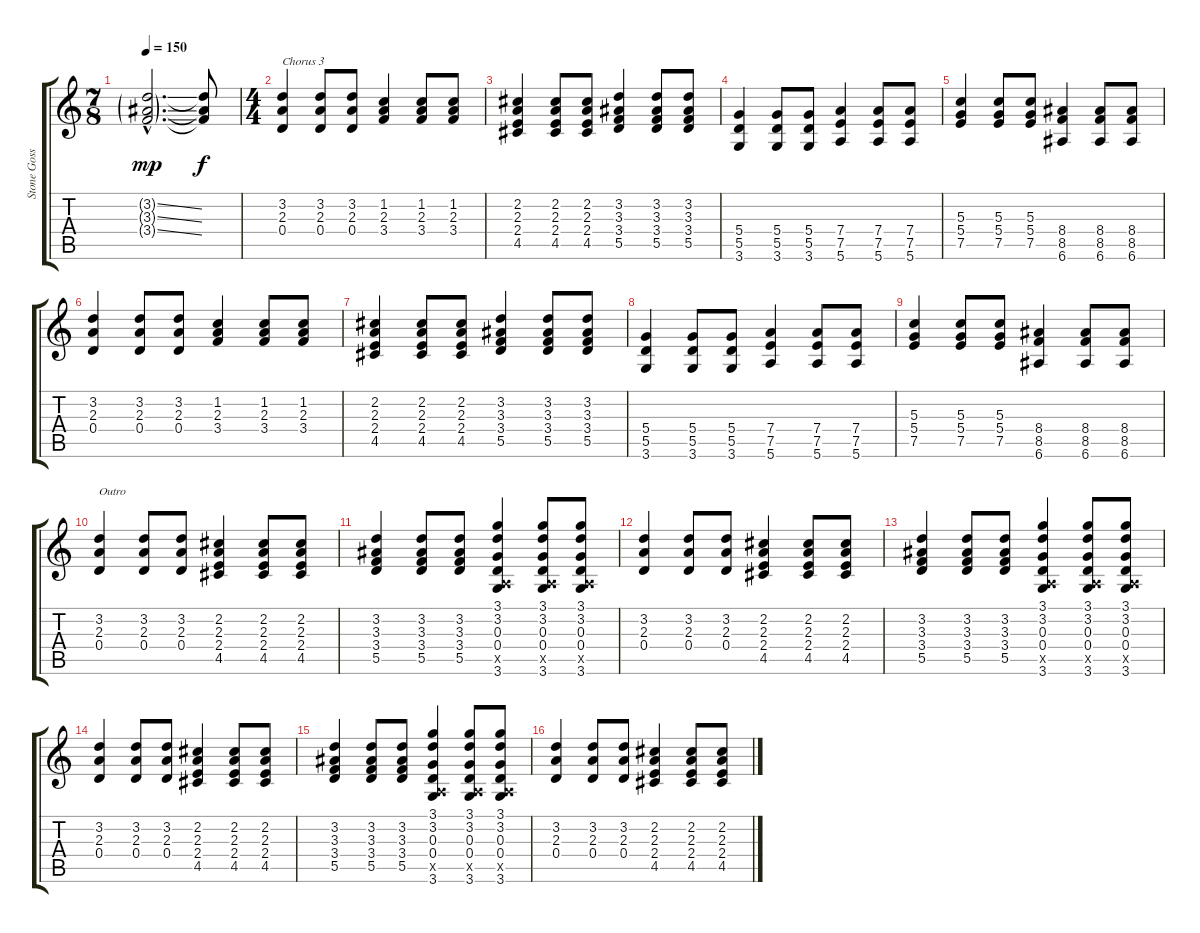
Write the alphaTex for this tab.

\track ("Stone Gossard" "Stone Goss") {instrument distortionguitar}
\staff {score tabs}
\tuning (E4 B3 G3 D3 A2 E2) {hide}
\ts (7 8)
\tempo 150
\clef g2
\ks c
(3.2{ss g hac} 3.3{ss g hac} 3.4{ss g hac}).2{d dy mp} (3.2{t} 3.3{t} 3.4{t}).8{dy f} |
\ts (4 4)
(3.2 2.3 0.4).4{txt "Chorus 3"} (3.2 2.3 0.4).8 (3.2 2.3 0.4).8 (1.2 2.3 3.4).4 (1.2 2.3 3.4).8 (1.2 2.3 3.4).8 |
(2.2 2.3 2.4 4.5).4 (2.2 2.3 2.4 4.5).8 (2.2 2.3 2.4 4.5).8 (3.2 3.3 3.4 5.5).4 (3.2 3.3 3.4 5.5).8 (3.2 3.3 3.4 5.5).8 |
(5.4 5.5 3.6).4 (5.4 5.5 3.6).8 (5.4 5.5 3.6).8 (7.4 7.5 5.6).4 (7.4 7.5 5.6).8 (7.4 7.5 5.6).8 |
(5.3 5.4 7.5).4 (5.3 5.4 7.5).8 (5.3 5.4 7.5).8 (8.4 8.5 6.6).4 (8.4 8.5 6.6).8 (8.4 8.5 6.6).8 |
(3.2 2.3 0.4).4 (3.2 2.3 0.4).8 (3.2 2.3 0.4).8 (1.2 2.3 3.4).4 (1.2 2.3 3.4).8 (1.2 2.3 3.4).8 |
(2.2 2.3 2.4 4.5).4 (2.2 2.3 2.4 4.5).8 (2.2 2.3 2.4 4.5).8 (3.2 3.3 3.4 5.5).4 (3.2 3.3 3.4 5.5).8 (3.2 3.3 3.4 5.5).8 |
(5.4 5.5 3.6).4 (5.4 5.5 3.6).8 (5.4 5.5 3.6).8 (7.4 7.5 5.6).4 (7.4 7.5 5.6).8 (7.4 7.5 5.6).8 |
(5.3 5.4 7.5).4 (5.3 5.4 7.5).8 (5.3 5.4 7.5).8 (8.4 8.5 6.6).4 (8.4 8.5 6.6).8 (8.4 8.5 6.6).8 |
(3.2 2.3 0.4).4{txt "Outro"} (3.2 2.3 0.4).8 (3.2 2.3 0.4).8 (2.2 2.3 2.4 4.5).4 (2.2 2.3 2.4 4.5).8 (2.2 2.3 2.4 4.5).8 |
(3.2 3.3 3.4 5.5).4 (3.2 3.3 3.4 5.5).8 (3.2 3.3 3.4 5.5).8 (3.1 3.2 0.3 0.4 0.5{x} 3.6).4 (3.1 3.2 0.3 0.4 0.5{x} 3.6).8 (3.1 3.2 0.3 0.4 0.5{x} 3.6).8 |
(3.2 2.3 0.4).4 (3.2 2.3 0.4).8 (3.2 2.3 0.4).8 (2.2 2.3 2.4 4.5).4 (2.2 2.3 2.4 4.5).8 (2.2 2.3 2.4 4.5).8 |
(3.2 3.3 3.4 5.5).4 (3.2 3.3 3.4 5.5).8 (3.2 3.3 3.4 5.5).8 (3.1 3.2 0.3 0.4 0.5{x} 3.6).4 (3.1 3.2 0.3 0.4 0.5{x} 3.6).8 (3.1 3.2 0.3 0.4 0.5{x} 3.6).8 |
(3.2 2.3 0.4).4 (3.2 2.3 0.4).8 (3.2 2.3 0.4).8 (2.2 2.3 2.4 4.5).4 (2.2 2.3 2.4 4.5).8 (2.2 2.3 2.4 4.5).8 |
(3.2 3.3 3.4 5.5).4 (3.2 3.3 3.4 5.5).8 (3.2 3.3 3.4 5.5).8 (3.1 3.2 0.3 0.4 0.5{x} 3.6).4 (3.1 3.2 0.3 0.4 0.5{x} 3.6).8 (3.1 3.2 0.3 0.4 0.5{x} 3.6).8 |
(3.2 2.3 0.4).4 (3.2 2.3 0.4).8 (3.2 2.3 0.4).8 (2.2 2.3 2.4 4.5).4 (2.2 2.3 2.4 4.5).8 (2.2 2.3 2.4 4.5).8
